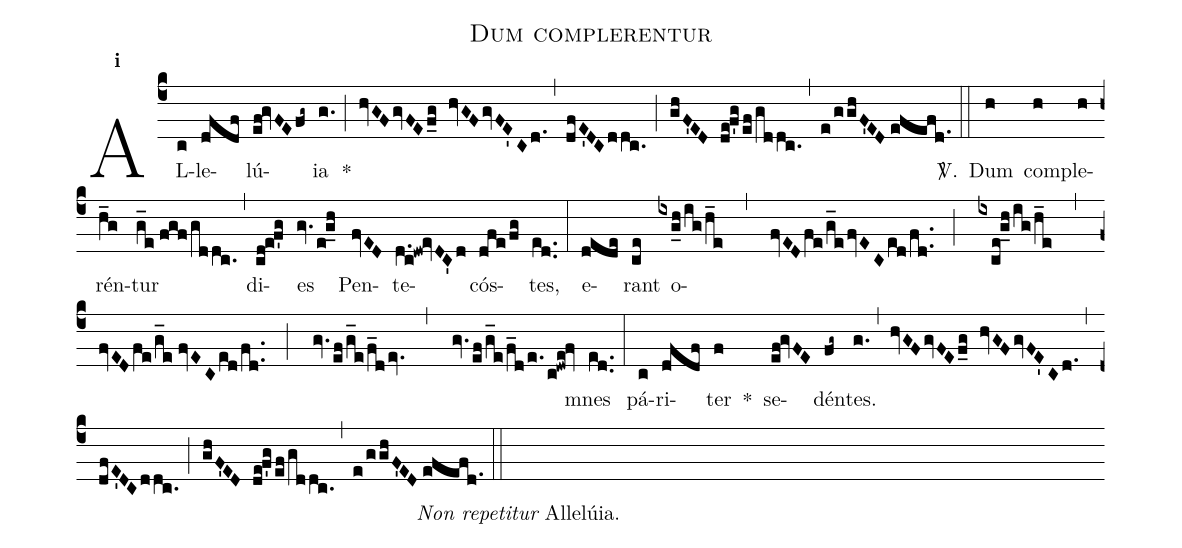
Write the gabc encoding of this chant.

name:Dum complerentur;
mode:1;
office-part:Alleluia;
%%
(c4) AL(c)le(dfdf)lú(ef!gvFEfg~)ia(g.) *(;) (hvGF/gvFE/f_g hvGF/gvFE'Cd.) (,) (dfE'DC/ddc.) (;) (ghF'ED de!f'g/ef/gddc.) (,) (e/gghF'ED//efefd.) <sp>V/</sp>.(::)  Dum(h) com(h)ple(h)rén(h_g)tur(g_e//fgf/gddc.) (,) di(cd!e!f'g)es(gv.e!g_h) Pen(fvED)te(d.c!dw!evDC'd)cós(dfe/fg)tes,(ed..) (:) e(dede)rant(ce) o(ixg_h/ig/h_e , fvED/fe/g_e/fvEC/ed/fd.. ; ixce!g_h/ig/h_e , fvED/fe/g_e//fvEC/ed/fd.. ; gv.ef/g_e/f_d/ev. , gv.ef/g_e/f_d/e./c!dwe!fv)mnes(ed..) (:) pá(c)ri(dfdf)ter(f) *() se(ef!gvFE)dén(fg~)tes.(g.) (,) (hvGF/gvFE/f_g hvGF/gvFE'Cd.) (,) (dfE'DC/ddc.) (;) (ghF'ED de!f'g/ef/gddc.) (,) (e/gghF'ED//efefd.) (::) <i>Non repetitur</i> Allelúia.()
